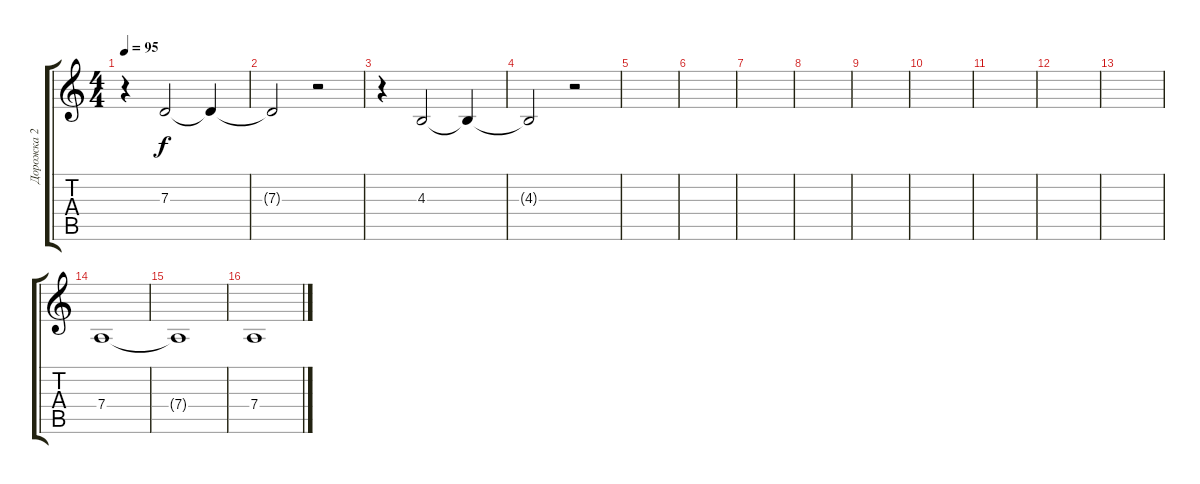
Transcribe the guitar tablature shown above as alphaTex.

\track ("Дорожка 2" "Дорожка 2") {instrument stringensemble2}
\staff {score tabs}
\tuning (E4 B3 G3 D3 A2 E2) {hide}
\ts (4 4)
\tempo 95
\clef g2
\ks c
r.4{dy f} 7.3.2 7.3{t}.4 |
7.3{t}.2 r.2 |
r.4 4.3.2 4.3{t}.4 |
4.3{t}.2 r.2 |
|
|
|
|
|
|
|
|
|
7.4.1 |
7.4{t}.1 |
7.4.1
